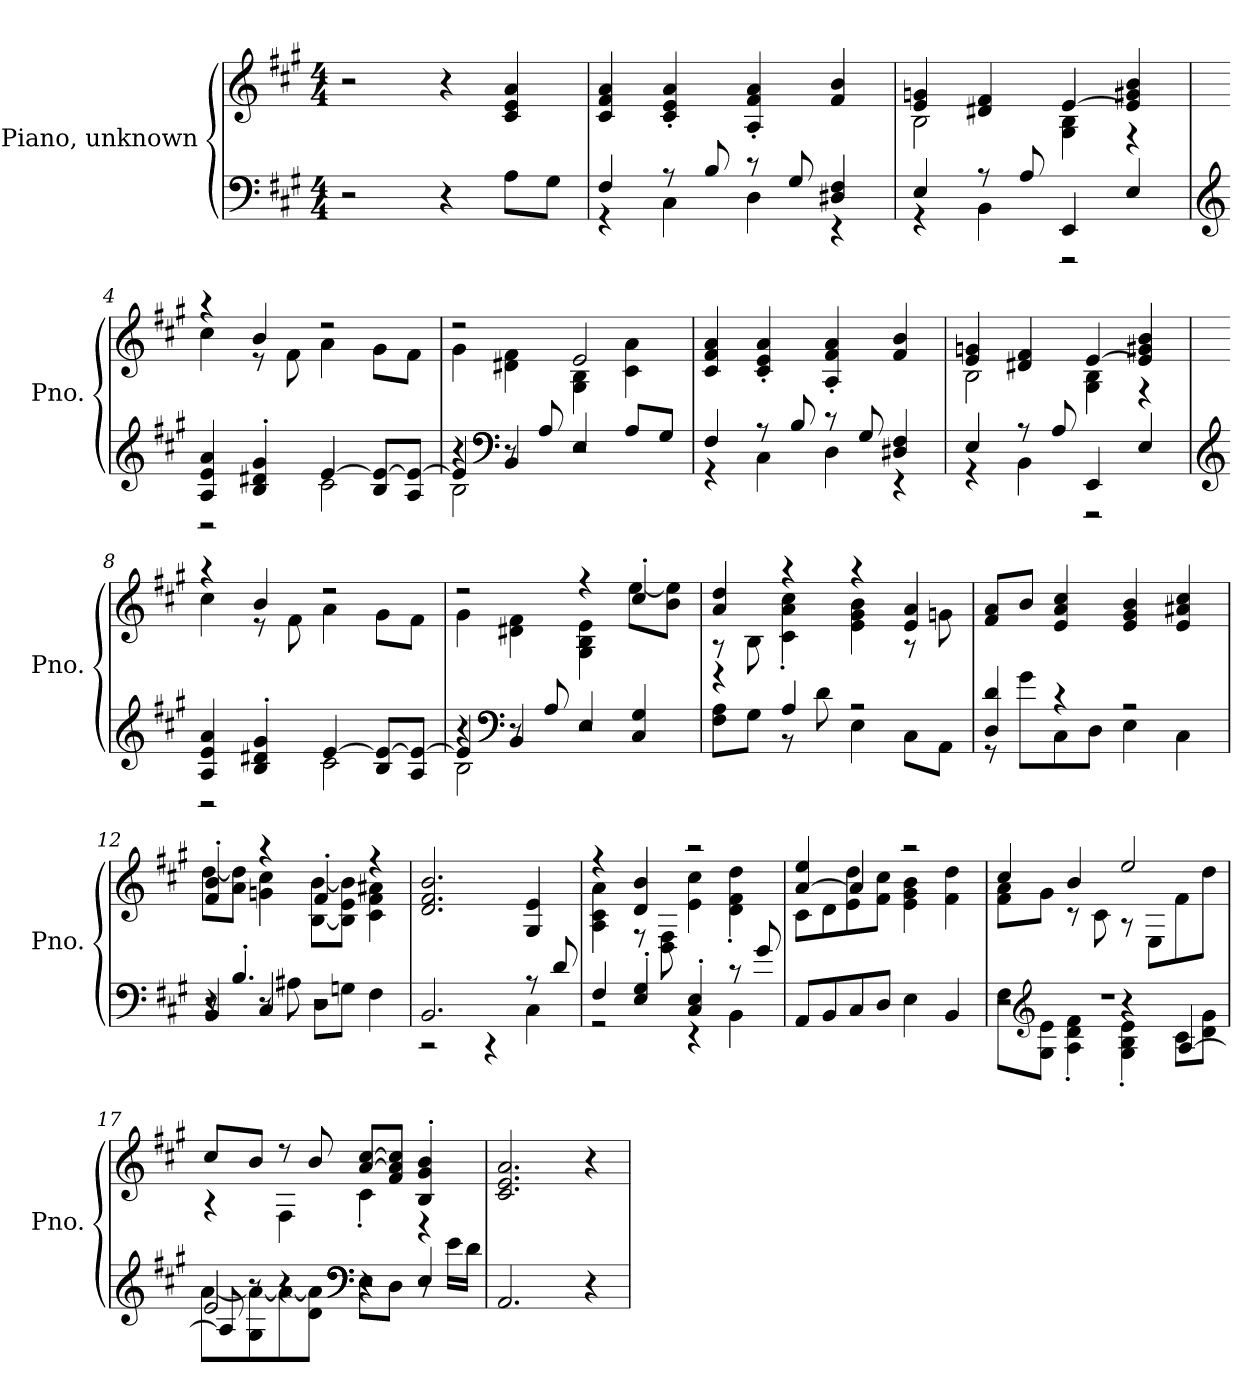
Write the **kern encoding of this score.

**kern	**kern
*part1	*part1
*staff2	*staff1
*I"Piano, unknown	*
*I'Pno.	*
*clefF4	*clefG2
*k[f#c#g#]	*k[f#c#g#]
*M4/4	*M4/4
*MM120	*MM120
=1	=1
2r	2r
4r	4r
8A\L	4c#/ 4e/ 4a/
8G#\J	.
=2	=2
*^	*
4F#/	4r	4c#/ 4f#/ 4a/
8r	4C#\	4c#/' 4e/' 4a/'
8B/	.	.
8r	4D\	4A/' 4f#/' 4a/'
8G#/	.	.
4D#X/ 4F#/	4r	4f#/ 4b/
=3	=3	=3
*	*	*^
4E/	4r	4e/ 4gn/	2B\
8r	4BB\	4d#X/ 4f#/	.
8A/	.	.	.
4EE/	2r	[4e/	4G#\ 4B\
4E/	.	4e/] 4g#X/ 4b/	4r
=4	=4	=4	=4
*clefG2	*	*	*
4A/ 4e/ 4a/	2r	4r	4cc#\
4B/' 4d#X/' 4g#/'	.	4b/	8r
.	.	.	8f#\
[4e/	2c#\	2r	4a\
8B/ 8e/_L	.	.	8g#\L
8A/ 8e/_J	.	.	8f#\J
=5	=5	=5	=5
*	*^	*	*
4e/]	2B\	4r	2r	4g#\
*clefF4	*	*	*	*
8r	.	4BB/	.	4d#X\ 4f#\
8A/	.	.	.	.
4E/	2r	2r	2e/	4G#\ 4B\
8A/L	.	.	.	4c#\ 4a\
8G#/J	.	.	.	.
*	*v	*v	*	*
*	*	*v	*v
!!LO:LB:g=z
=6	=6	=6
4F#/	4r	4c#/ 4f#/ 4a/
8r	4C#\	4c#/' 4e/' 4a/'
8B/	.	.
8r	4D\	4A/' 4f#/' 4a/'
8G#/	.	.
4D#X/ 4F#/	4r	4f#/ 4b/
=7	=7	=7
*	*	*^
4E/	4r	4e/ 4gn/	2B\
8r	4BB\	4d#X/ 4f#/	.
8A/	.	.	.
4EE/	2r	[4e/	4G#\ 4B\
4E/	.	4e/] 4g#X/ 4b/	4r
=8	=8	=8	=8
*clefG2	*	*	*
4A/ 4e/ 4a/	2r	4r	4cc#\
4B/' 4d#X/' 4g#/'	.	4b/	8r
.	.	.	8f#\
[4e/	2c#\	2r	4a\
8B/ 8e/_L	.	.	8g#\L
8A/ 8e/_J	.	.	8f#\J
=9	=9	=9	=9
*	*^	*	*
4e/]	2B\	4r	2r	4g#\
*clefF4	*	*	*	*
8r	.	4BB/	.	4d#X\ 4f#\
8A/	.	.	.	.
4E/	2r	2r	4r	4G#\ 4B\ 4e\
4C#/ 4G#/	.	.	4cc#'/	[8ee\L
.	.	.	.	8b\ 8ee\]J
*	*v	*v	*	*
!!LO:LB:g=z	!!
=10	=10	=10	=10
4r	8F#\ 8A\L	4a/ 4dd/	8r
.	8G#\J	.	8B\
4A/	8r	4r	4c#\' 4a\' 4cc#\'
.	8d\	.	.
2r	4E\	4r	4e\ 4g#\ 4b\
.	8C#\L	4e/ 4a/	8r
.	8AA\J	.	8gn\
*	*	*v	*v
=11	=11	=11
4D/ 4d/	8r	8f#/ 8a/L
.	8g#\L	8b/J
4r	8C#\	4e/ 4a/ 4cc#/
.	8D\J	.
2r	4E\	4e/ 4g#/ 4b/
.	4C#\	4e/ 4a#X/ 4cc#/
=12	=12	=12
*	*^	*^
8r	4r	4BB/	4f#/' 4b/'	[8dd\L
4.B'/	.	.	.	8a\ 8dd\]J
.	8r	4C#/	4r	4gn\ 4cc#\
.	8A#X\	.	.	.
2r	8D\L	2r	4f#'/	[8B\ [8b\L
.	8Gn\J	.	.	8B\] 8e\ 8b\]J
.	4F#\	.	4r	4c#\ 4f#\ 4a#X\
*	*v	*v	*	*
*	*	*v	*v
=13	=13	=13
2.BB/	2r	2.d/ 2.f#/ 2.b/
.	4r	.
8r	4C#\	4G#/ 4e/
8d/	.	.
=14	=14	=14
*	*	*^
4F#/	2r	4r	4A\ 4c#\ 4a\
4E/' 4G#/'	.	4d/ 4b/	8r
.	.	.	8D\ 8F#\
4C#/' 4E/'	4r	2r	4e\ 4cc#\
8r	4BB\	.	4d\' 4f#\' 4dd\'
8g#/	.	.	.
*v	*v	*	*
!!LO:LB:g=z	!!
=15	=15	=15
8AA/L	[4a/ 4ee/	8c#\L
8BB/	.	8d\
8C#/	4a/]	8e\ 8dd\
8D/J	.	8f#\ 8cc#\J
4E\	2r	4e\ 4g#\ 4b\
4BB/	.	4f#\ 4dd\
=16	=16	=16
*^	*	*
*	*^	*	*
1r	8F#\L	2r	4cc#/	8f#\ 8a\L
*clefG2	*	*	*	*
.	8G#\ 8e\J	.	.	8g#\J
.	4A\' 4d\' 4f#\'	.	4b/	8r
.	.	.	.	8c#\
.	4G#\' 4B\' 4e\'	4r	2ee/	8r
.	.	.	.	8E\L
.	8c#\L	[4A/	.	8f#\
.	8d\ 8g#\J	.	.	8dd\J
=17	=17	=17	=17	=17
2e/	[8a\L	8A/]	8cc#/L	4r
.	8G#\ 8a\_	8r	8b/J	.
.	8a\_	4r	8r	4F#\
.	8d\ 8a\]J	.	8b/	.
*clefF4	*	*	*	*
2r	8E\L	4r	[8a/ [8cc#/L	4c#'\
.	8D\J	.	8f#/ 8a/] 8cc#/]J	.
.	8r	4E/	4B/' 4g#/' 4b/'	4r
.	16e\LL	.	.	.
.	16d\JJ	.	.	.
*v	*v	*v	*	*
*	*v	*v
=18	=18
2.AA/	2.c#/ 2.e/ 2.a/
4r	4r
=	=
*-	*-
